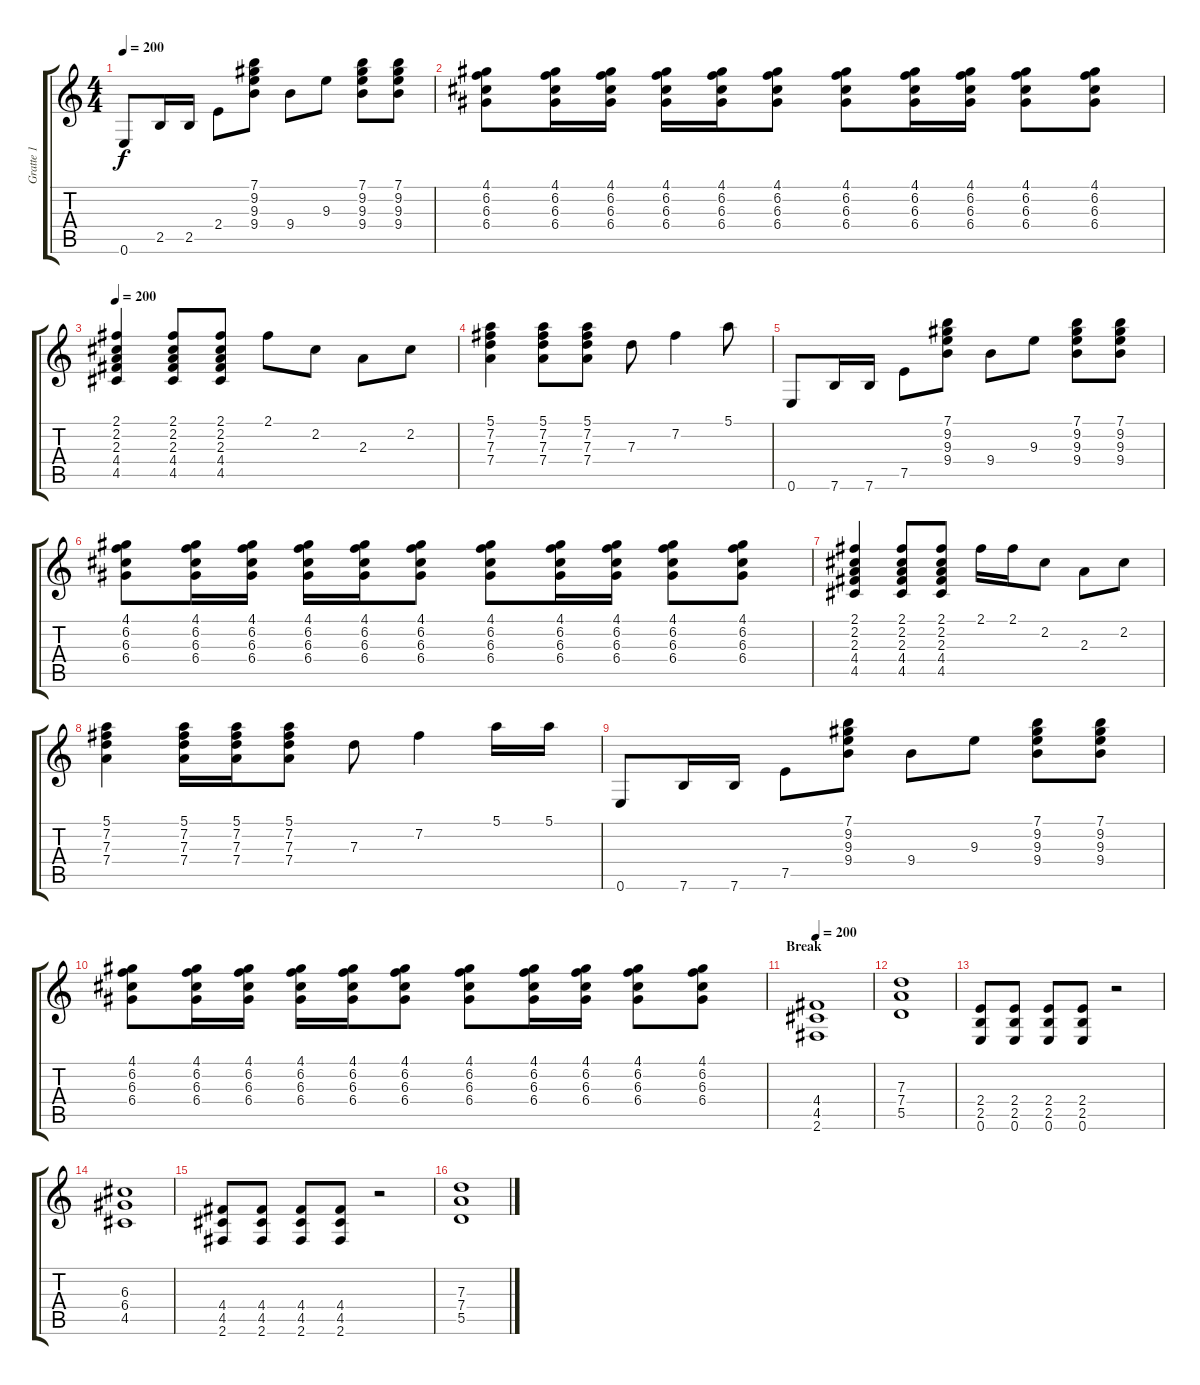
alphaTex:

\track ("Gratte 1" "Gratte 1") {instrument overdrivenguitar}
\staff {score tabs}
\tuning (E4 B3 G3 D3 A2 E2) {hide}
\ts (4 4)
\tempo 200
\clef g2
\ks c
0.6.8{dy f} 2.5.16 2.5.16 2.4.8 (7.1 9.2 9.3 9.4).8 9.4.8 9.3.8 (7.1 9.2 9.3 9.4).8 (7.1 9.2 9.3 9.4).8 |
(4.1 6.2 6.3 6.4).8 (4.1 6.2 6.3 6.4).16 (4.1 6.2 6.3 6.4).16 (4.1 6.2 6.3 6.4).16 (4.1 6.2 6.3 6.4).16 (4.1 6.2 6.3 6.4).8 (4.1 6.2 6.3 6.4).8 (4.1 6.2 6.3 6.4).16 (4.1 6.2 6.3 6.4).16 (4.1 6.2 6.3 6.4).8 (4.1 6.2 6.3 6.4).8 |
\tempo 200
(2.1 2.2 2.3 4.4 4.5).4 (2.1 2.2 2.3 4.4 4.5).8 (2.1 2.2 2.3 4.4 4.5).8 2.1.8 2.2.8 2.3.8 2.2.8 |
(5.1 7.2 7.3 7.4).4 (5.1 7.2 7.3 7.4).8 (5.1 7.2 7.3 7.4).8 7.3.8 7.2.4 5.1.8 |
0.6.8 7.6.16 7.6.16 7.5.8 (7.1 9.2 9.3 9.4).8 9.4.8 9.3.8 (7.1 9.2 9.3 9.4).8 (7.1 9.2 9.3 9.4).8 |
(4.1 6.2 6.3 6.4).8 (4.1 6.2 6.3 6.4).16 (4.1 6.2 6.3 6.4).16 (4.1 6.2 6.3 6.4).16 (4.1 6.2 6.3 6.4).16 (4.1 6.2 6.3 6.4).8 (4.1 6.2 6.3 6.4).8 (4.1 6.2 6.3 6.4).16 (4.1 6.2 6.3 6.4).16 (4.1 6.2 6.3 6.4).8 (4.1 6.2 6.3 6.4).8 |
(2.1 2.2 2.3 4.4 4.5).4 (2.1 2.2 2.3 4.4 4.5).8 (2.1 2.2 2.3 4.4 4.5).8 2.1.16 2.1.16 2.2.8 2.3.8 2.2.8 |
(5.1 7.2 7.3 7.4).4 (5.1 7.2 7.3 7.4).16 (5.1 7.2 7.3 7.4).16 (5.1 7.2 7.3 7.4).8 7.3.8 7.2.4 5.1.16 5.1.16 |
0.6.8 7.6.16 7.6.16 7.5.8 (7.1 9.2 9.3 9.4).8 9.4.8 9.3.8 (7.1 9.2 9.3 9.4).8 (7.1 9.2 9.3 9.4).8 |
(4.1 6.2 6.3 6.4).8 (4.1 6.2 6.3 6.4).16 (4.1 6.2 6.3 6.4).16 (4.1 6.2 6.3 6.4).16 (4.1 6.2 6.3 6.4).16 (4.1 6.2 6.3 6.4).8 (4.1 6.2 6.3 6.4).8 (4.1 6.2 6.3 6.4).16 (4.1 6.2 6.3 6.4).16 (4.1 6.2 6.3 6.4).8 (4.1 6.2 6.3 6.4).8 |
\section ("" "Break")
\tempo 200
(4.4 4.5 2.6).1 |
(7.3 7.4 5.5).1 |
(2.4 2.5 0.6).8 (2.4 2.5 0.6).8 (2.4 2.5 0.6).8 (2.4 2.5 0.6).8 r.2 |
(6.3 6.4 4.5).1 |
(4.4 4.5 2.6).8 (4.4 4.5 2.6).8 (4.4 4.5 2.6).8 (4.4 4.5 2.6).8 r.2 |
(7.3 7.4 5.5).1
